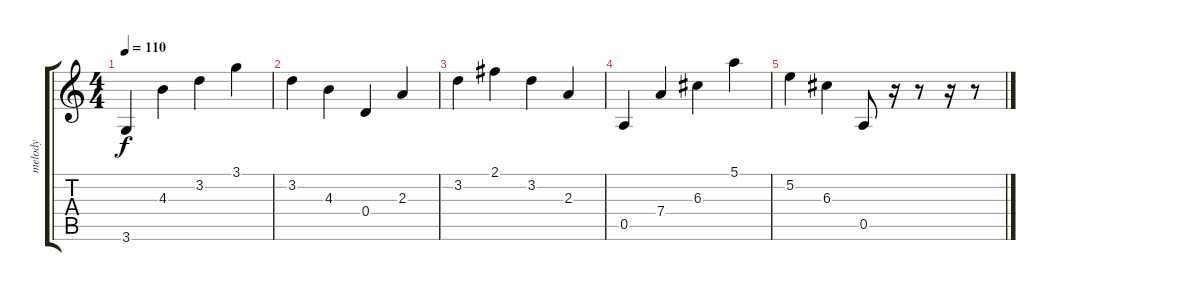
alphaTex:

\track ("melody" "melody") {instrument electricguitarmuted}
\staff {score tabs}
\tuning (E4 B3 G3 D3 A2 E2) {hide}
\ts (4 4)
\tempo 110
\clef g2
\ks c
3.6.4{dy f} 4.3.4 3.2.4 3.1.4 |
3.2.4 4.3.4 0.4.4 2.3.4 |
3.2.4 2.1.4 3.2.4 2.3.4 |
0.5.4 7.4.4 6.3.4 5.1.4 |
5.2.4 6.3.4 0.5.8 r.16 r.8 r.16 r.8
